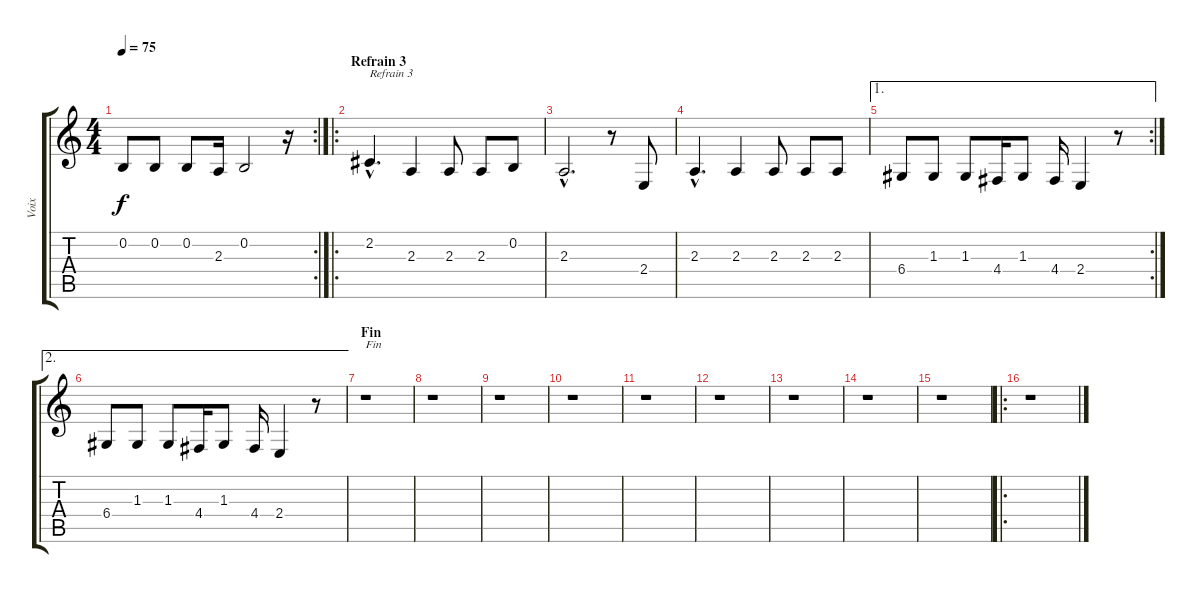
\track ("Voix" "Voix") {instrument whistle}
\staff {score tabs}
\tuning (E4 B3 G3 D3 A2 E2) {hide}
\rc 2
\ts (4 4)
\tempo 75
\clef g2
\ks c
0.2.8{dy f} 0.2.8 0.2.8 2.3.16 0.2.2 r.16 |
\ro
\section ("" "Refrain 3")
2.2{hac}.4{d txt "Refrain 3"} 2.3.4 2.3.8 2.3.8 0.2.8 |
2.3{hac}.2{d} r.8 2.4.8 |
2.3{hac}.4{d} 2.3.4 2.3.8 2.3.8 2.3.8 |
\ae 1
\rc 2
6.4.8 1.3.8 1.3.8 4.4.16 1.3.8 4.4.16 2.4.4 r.8 |
\ae 2
6.4.8 1.3.8 1.3.8 4.4.16 1.3.8 4.4.16 2.4.4 r.8 |
\section ("" "Fin")
r.1{txt "Fin"} |
r.1 |
r.1 |
r.1 |
r.1 |
r.1 |
r.1 |
r.1 |
r.1 |
\ro
r.1
